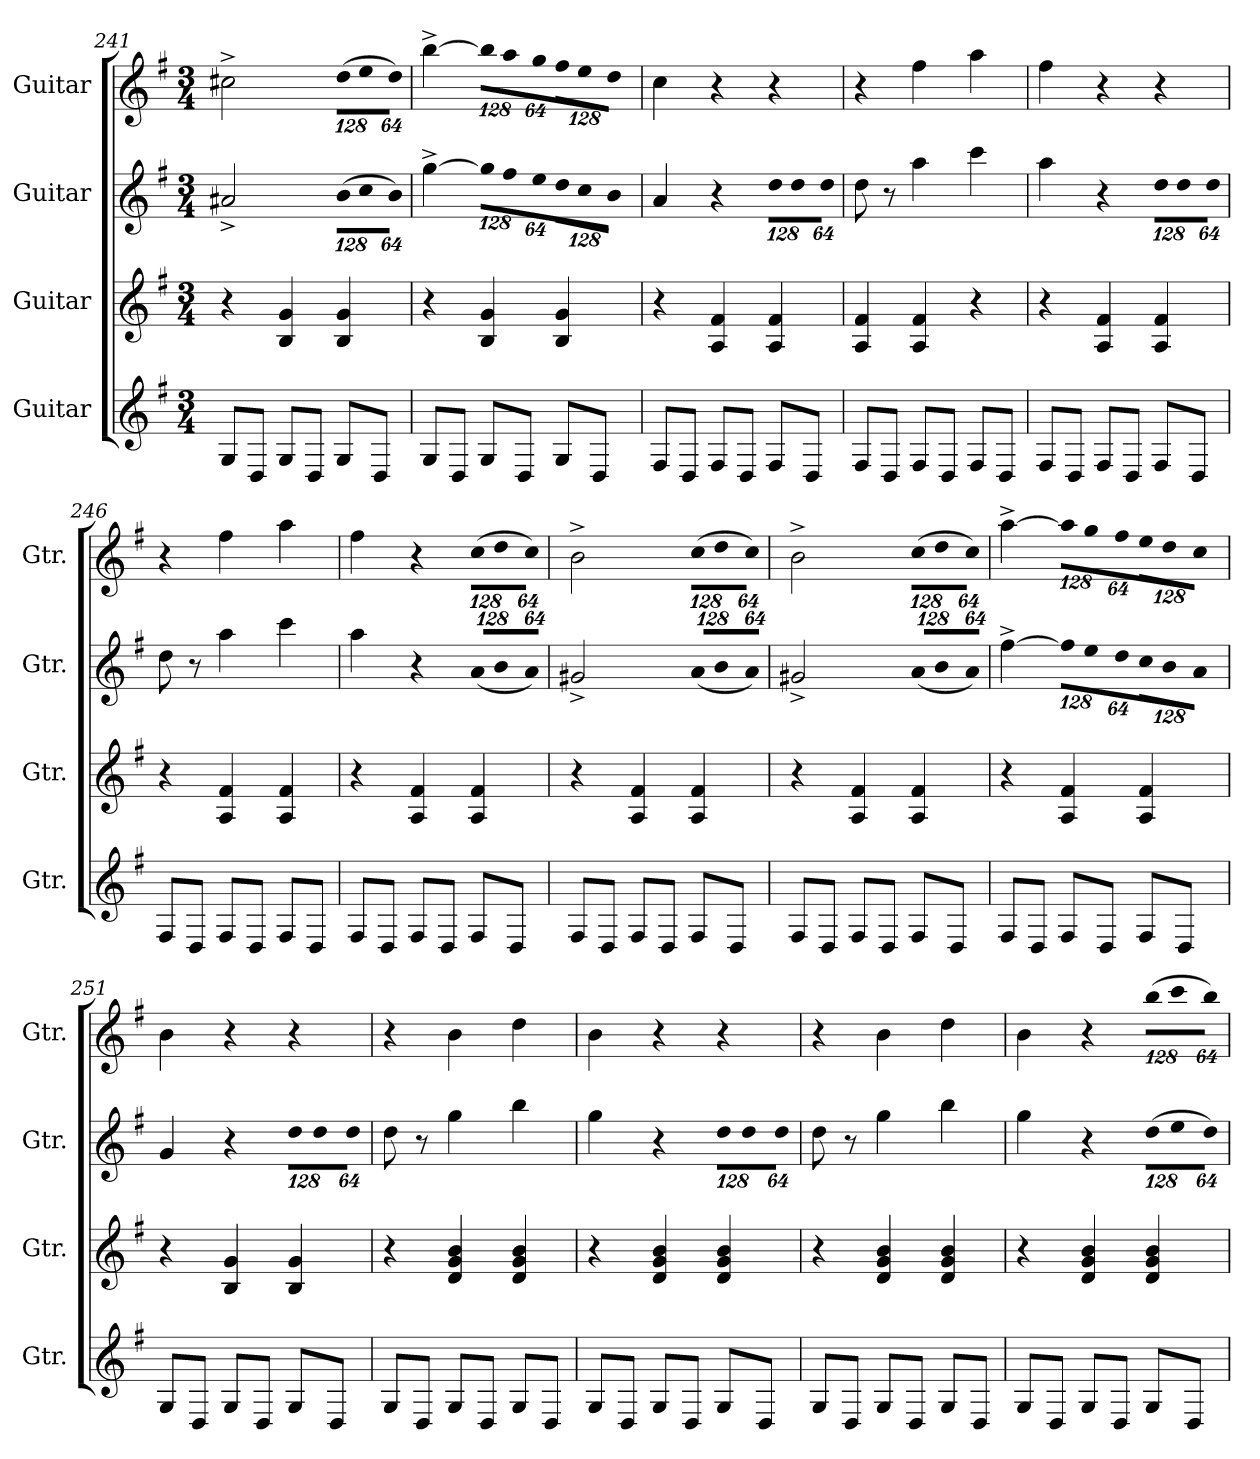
**kern	**kern	**kern	**kern
*part4	*part3	*part2	*part1
*staff4	*staff3	*staff2	*staff1
*I"Guitar	*I"Guitar	*I"Guitar	*I"Guitar
*I'Gtr.	*I'Gtr.	*I'Gtr.	*I'Gtr.
*clefG2	*clefG2	*clefG2	*clefG2
*ITrd7c12	*ITrd7c12	*ITrd7c12	*ITrd7c12
*k[f#]	*k[f#]	*k[f#]	*k[f#]
*G:	*G:	*G:	*G:
*M3/4	*M3/4	*M3/4	*M3/4
=241	=241	=241	=241
8GGi/L	4r	2A#X^i/	2c#X^i\
8DDi/J	.	.	.
8GGi/L	4BBi/ 4Gi	.	.
8DDi/J	.	.	.
*	*	*Xbrackettup	*
!	!	!LO:N:vis=8	!
*	*	*	*Xbrackettup
!	!	!	!LO:N:vis=8
8GGi/L	4BBi/ 4Gi	(1024%85Bi\L	(1024%85di\L
!	!	!LO:N:vis=8	!LO:N:vis=8
.	.	1024%85ci\	1024%85ei\
8DDi/J	.	.	.
!	!	!LO:N:vis=8	!LO:N:vis=8
.	.	512%43Bi\J)	512%43di\J)
=242	=242	=242	=242
8GGi/L	4r	[>4g^i\	[>4b^i\
8DDi/J	.	.	.
!	!	!LO:N:vis=8	!LO:N:vis=8
8GGi/L	4BBi/ 4Gi	1024%85gi\L]	1024%85bi\L]
!	!	!LO:N:vis=8	!LO:N:vis=8
.	.	1024%85f#i\	1024%85ai\
8DDi/J	.	.	.
!	!	!LO:N:vis=8	!LO:N:vis=8
.	.	512%43ei\J	512%43gi\J
!	!	!LO:N:vis=8	!LO:N:vis=8
8GGi/L	4BBi/ 4Gi	1024%85di\L	1024%85f#i\L
!	!	!LO:N:vis=8	!LO:N:vis=8
.	.	1024%85ci\	1024%85ei\
8DDi/J	.	.	.
!	!	!LO:N:vis=8	!LO:N:vis=8
.	.	512%43Bi\J	512%43di\J
=243	=243	=243	=243
8FF#i/L	4r	4Ai/	4ci\
8DDi/J	.	.	.
8FF#i/L	4AAi/ 4F#i	4r	4r
8DDi/J	.	.	.
!	!	!LO:N:vis=8	!
8FF#i/L	4AAi/ 4F#i	1024%85di\L	4r
!	!	!LO:N:vis=8	!
.	.	1024%85di\	.
8DDi/J	.	.	.
!	!	!LO:N:vis=8	!
.	.	512%43di\J	.
!!LO:LB:g=z
=244	=244	=244	=244
8FF#i/L	4AAi/ 4F#i	8di\	4r
8DDi/J	.	8r	.
8FF#i/L	4AAi/ 4F#i	4ai\	4f#i\
8DDi/J	.	.	.
8FF#i/L	4r	4cci\	4ai\
8DDi/J	.	.	.
=245	=245	=245	=245
8FF#i/L	4r	4ai\	4f#i\
8DDi/J	.	.	.
8FF#i/L	4AAi/ 4F#i	4r	4r
8DDi/J	.	.	.
!	!	!LO:N:vis=8	!
8FF#i/L	4AAi/ 4F#i	1024%85di\L	4r
!	!	!LO:N:vis=8	!
.	.	1024%85di\	.
8DDi/J	.	.	.
!	!	!LO:N:vis=8	!
.	.	512%43di\J	.
=246	=246	=246	=246
8FF#i/L	4r	8di\	4r
8DDi/J	.	8r	.
8FF#i/L	4AAi/ 4F#i	4ai\	4f#i\
8DDi/J	.	.	.
8FF#i/L	4AAi/ 4F#i	4cci\	4ai\
8DDi/J	.	.	.
=247	=247	=247	=247
8FF#i/L	4r	4ai\	4f#i\
8DDi/J	.	.	.
8FF#i/L	4AAi/ 4F#i	4r	4r
8DDi/J	.	.	.
!	!	!LO:N:vis=8	!LO:N:vis=8
8FF#i/L	4AAi/ 4F#i	(1024%85Ai/L	(1024%85ci\L
!	!	!LO:N:vis=8	!LO:N:vis=8
.	.	1024%85Bi/	1024%85di\
8DDi/J	.	.	.
!	!	!LO:N:vis=8	!LO:N:vis=8
.	.	512%43Ai/J)	512%43ci\J)
=248	=248	=248	=248
8FF#i/L	4r	2G#X^i/	2B^i\
8DDi/J	.	.	.
8FF#i/L	4AAi/ 4F#i	.	.
8DDi/J	.	.	.
!	!	!LO:N:vis=8	!LO:N:vis=8
8FF#i/L	4AAi/ 4F#i	(1024%85Ai/L	(1024%85ci\L
!	!	!LO:N:vis=8	!LO:N:vis=8
.	.	1024%85Bi/	1024%85di\
8DDi/J	.	.	.
!	!	!LO:N:vis=8	!LO:N:vis=8
.	.	512%43Ai/J)	512%43ci\J)
!!LO:LB:g=z
=249	=249	=249	=249
8FF#i/L	4r	2G#X^i/	2B^i\
8DDi/J	.	.	.
8FF#i/L	4AAi/ 4F#i	.	.
8DDi/J	.	.	.
!	!	!LO:N:vis=8	!LO:N:vis=8
8FF#i/L	4AAi/ 4F#i	(1024%85Ai/L	(1024%85ci\L
!	!	!LO:N:vis=8	!LO:N:vis=8
.	.	1024%85Bi/	1024%85di\
8DDi/J	.	.	.
!	!	!LO:N:vis=8	!LO:N:vis=8
.	.	512%43Ai/J)	512%43ci\J)
=250	=250	=250	=250
8FF#i/L	4r	[>4f#^i\	[>4a^i\
8DDi/J	.	.	.
!	!	!LO:N:vis=8	!LO:N:vis=8
8FF#i/L	4AAi/ 4F#i	1024%85f#i\L]	1024%85ai\L]
!	!	!LO:N:vis=8	!LO:N:vis=8
.	.	1024%85ei\	1024%85gi\
8DDi/J	.	.	.
!	!	!LO:N:vis=8	!LO:N:vis=8
.	.	512%43di\J	512%43f#i\J
!	!	!LO:N:vis=8	!LO:N:vis=8
8FF#i/L	4AAi/ 4F#i	1024%85ci\L	1024%85ei\L
!	!	!LO:N:vis=8	!LO:N:vis=8
.	.	1024%85Bi\	1024%85di\
8DDi/J	.	.	.
!	!	!LO:N:vis=8	!LO:N:vis=8
.	.	512%43Ai\J	512%43ci\J
=251	=251	=251	=251
8GGi/L	4r	4Gi/	4Bi\
8DDi/J	.	.	.
8GGi/L	4BBi/ 4Gi	4r	4r
8DDi/J	.	.	.
!	!	!LO:N:vis=8	!
8GGi/L	4BBi/ 4Gi	1024%85di\L	4r
!	!	!LO:N:vis=8	!
.	.	1024%85di\	.
8DDi/J	.	.	.
!	!	!LO:N:vis=8	!
.	.	512%43di\J	.
=252	=252	=252	=252
8GGi/L	4r	8di\	4r
8DDi/J	.	8r	.
8GGi/L	4Di/ 4Gi 4Bi	4gi\	4Bi\
8DDi/J	.	.	.
8GGi/L	4Di/ 4Gi 4Bi	4bi\	4di\
8DDi/J	.	.	.
=253	=253	=253	=253
8GGi/L	4r	4gi\	4Bi\
8DDi/J	.	.	.
8GGi/L	4Di/ 4Gi 4Bi	4r	4r
8DDi/J	.	.	.
!	!	!LO:N:vis=8	!
8GGi/L	4Di/ 4Gi 4Bi	1024%85di\L	4r
!	!	!LO:N:vis=8	!
.	.	1024%85di\	.
8DDi/J	.	.	.
!	!	!LO:N:vis=8	!
.	.	512%43di\J	.
!!LO:PB:g=z
=254	=254	=254	=254
8GGi/L	4r	8di\	4r
8DDi/J	.	8r	.
8GGi/L	4Di/ 4Gi 4Bi	4gi\	4Bi\
8DDi/J	.	.	.
8GGi/L	4Di/ 4Gi 4Bi	4bi\	4di\
8DDi/J	.	.	.
=255	=255	=255	=255
8GGi/L	4r	4gi\	4Bi\
8DDi/J	.	.	.
8GGi/L	4Di/ 4Gi 4Bi	4r	4r
8DDi/J	.	.	.
!	!	!LO:N:vis=8	!LO:N:vis=8
8GGi/L	4Di/ 4Gi 4Bi	(1024%85di\L	(1024%85bi\L
!	!	!LO:N:vis=8	!LO:N:vis=8
.	.	1024%85ei\	1024%85cci\
8DDi/J	.	.	.
!	!	!LO:N:vis=8	!LO:N:vis=8
.	.	512%43di\J)	512%43bi\J)
=	=	=	=
*-	*-	*-	*-
